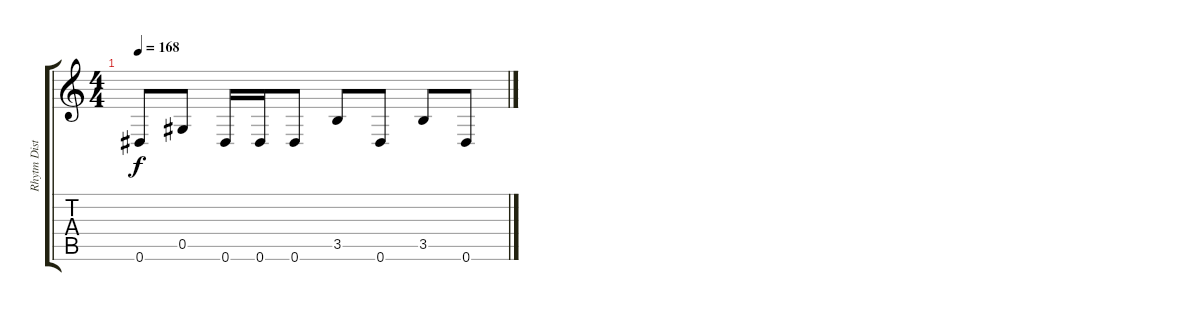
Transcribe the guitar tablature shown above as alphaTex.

\track ("Rhytm Distortion" "Rhytm Dist") {instrument distortionguitar}
\staff {score tabs}
\tuning (Eb4 Bb3 Gb3 Db3 Ab2 Eb2) {hide}
\ts (4 4)
\tempo 168
\clef g2
\ks c
0.6.8{dy f} 0.5.8 0.6.16 0.6.16 0.6.8 3.5.8 0.6.8 3.5.8 0.6.8
